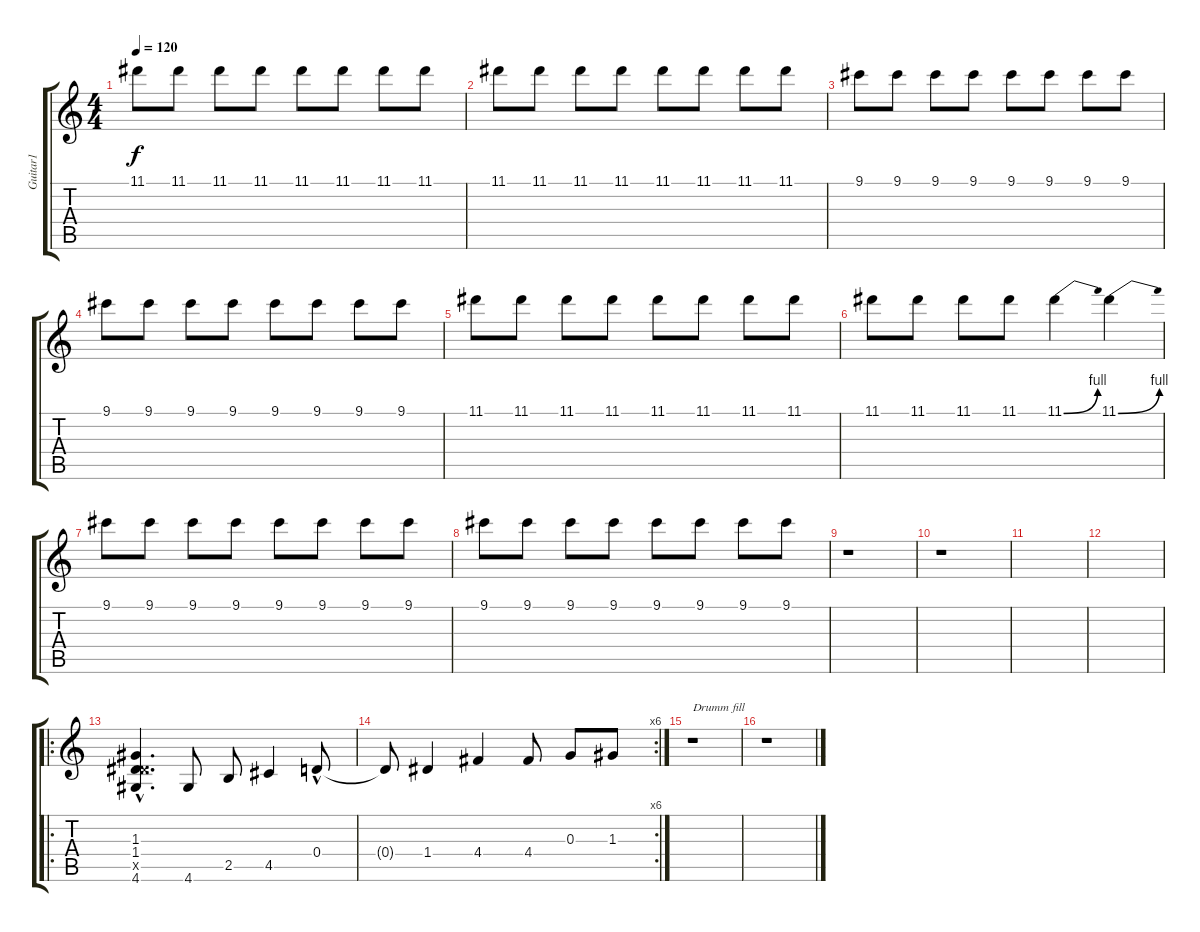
\track ("Guitar1" "Guitar1") {instrument overdrivenguitar}
\staff {score tabs}
\tuning (E4 B3 G3 D3 A2 E2) {hide}
\ts (4 4)
\tempo 120
\clef g2
\ks c
11.1.8{dy f} 11.1.8 11.1.8 11.1.8 11.1.8 11.1.8 11.1.8 11.1.8 |
11.1.8 11.1.8 11.1.8 11.1.8 11.1.8 11.1.8 11.1.8 11.1.8 |
9.1.8 9.1.8 9.1.8 9.1.8 9.1.8 9.1.8 9.1.8 9.1.8 |
9.1.8 9.1.8 9.1.8 9.1.8 9.1.8 9.1.8 9.1.8 9.1.8 |
11.1.8 11.1.8 11.1.8 11.1.8 11.1.8 11.1.8 11.1.8 11.1.8 |
11.1.8 11.1.8 11.1.8 11.1.8 11.1{be (bend 0 0 60 4)}.4 11.1{be (bend 0 0 60 4)}.4 |
9.1.8 9.1.8 9.1.8 9.1.8 9.1.8 9.1.8 9.1.8 9.1.8 |
9.1.8 9.1.8 9.1.8 9.1.8 9.1.8 9.1.8 9.1.8 9.1.8 |
r.1 |
r.1 |
|
|
\ro
(1.3{hac} 1.4{hac} 6.5{hac x} 4.6{hac}).4{d} 4.6.8 2.5.8 4.5.4 0.4{hac}.8 |
\rc 6
0.4{t}.8 1.4.4 4.4.4 4.4.8 0.3.8 1.3.8 |
r.1{txt "Drumm fill"} |
r.1
